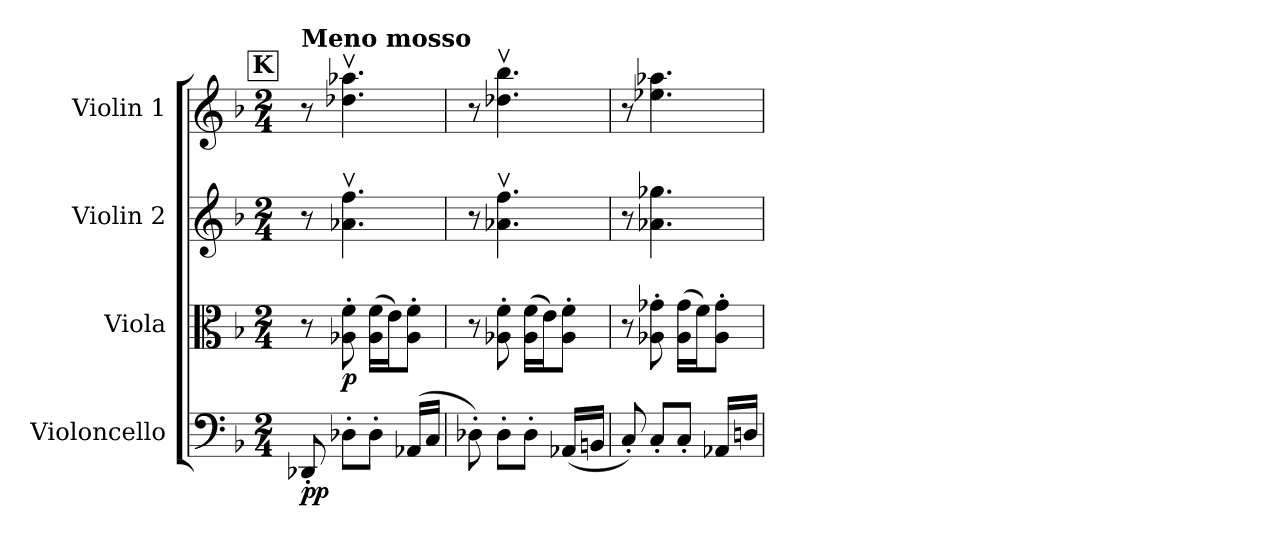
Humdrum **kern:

**kern	**dynam	**kern	**dynam	**kern	**dynam	**kern	**dynam
*part4	*part4	*part3	*part3	*part2	*part2	*part1	*part1
*staff4	*staff4	*staff3	*staff3	*staff2	*staff2	*staff1	*staff1
*I"Violoncello	*	*I"Viola	*	*I"Violin 2	*	*I"Violin 1	*
*I'Vc	*	*I'Vla	*	*I'Vln	*	*I'Vln	*
!!LO:LB:g=z
*clefF4	*	*clefC3	*	*clefG2	*	*clefG2	*
*k[b-]	*	*k[b-]	*	*k[b-]	*	*k[b-]	*
*M2/4	*	*M2/4	*	*M2/4	*	*M2/4	*
!!LO:REH:place=s1:a:B:cj:fs=14:t=K
=195	=195	=195	=195	=195	=195	=195	=195
*	*	*	*	*^	*	*^	*
!	!	!	!	!	!	!	!LO:TX:a:B:t=Meno mosso	!	!
!	!LO:DY:b	!	!	!	!	!	!	!	!
!	!LO:DY:n=1:b	!	!	!	!	!	!	!	!
8DD-X'/	p p	8r	.	8r	8ryy	.	8r	8ryy	.
!	!	!	!LO:DY:b	!	!	!LO:DY:b	!	!	!
!	!	!	!	!	!	!LO:DY:n=1:b	!	!	!LO:DY:b
!	!	!	!	!	!	!	!	!	!LO:DY:n=1:b
8D-X'\L	.	8A-X\' 8f\'	p	4.a-X\v 4.ff\v	8ryy	p other-dynamics	4.dd-X\v 4.aa-X\v	8ryy	p other-dynamics
8D-'\J	.	(16A-\ 16f\LL	.	.	4ryy	.	.	4ryy	.
.	.	16e\J)	.	.	.	.	.	.	.
(16AA-X/LL	.	8A-\' 8f\'J	.	.	.	.	.	.	.
16C/JJ	.	.	.	.	.	.	.	.	.
!!LO:PB:g=z	!!
=196	=196	=196	=196	=196	=196	=196	=196	=196	=196
8D-X'\)	.	8r	.	8r	8ryy	.	8r	8ryy	.
8D-'\L	.	8A-X\' 8f\'	.	4.a-X\v 4.ff\v	8ryy	.	4.dd-X\v 4.bb-\v	8ryy	.
8D-'\J	.	(16A-\ 16f\LL	.	.	4ryy	.	.	4ryy	.
.	.	16e\J)	.	.	.	.	.	.	.
(16AA-X/LL	.	8A-\' 8f\'J	.	.	.	.	.	.	.
16BBn/JJ	.	.	.	.	.	.	.	.	.
=197	=197	=197	=197	=197	=197	=197	=197	=197	=197
8C'/)	.	8r	.	8r	8ryy	.	8r	8ryy	.
8C'/L	.	8A-X\' 8g-X\'	.	4.a-X\ 4.gg-X\	8ryy	.	4.ee-X\ 4.aa-X\	8ryy	.
8C'/J	.	(16A-\ 16g-\LL	.	.	4ryy	.	.	4ryy	.
.	.	16f\J)	.	.	.	.	.	.	.
16AA-X/LL	.	8A-\' 8g-\'J	.	.	.	.	.	.	.
16Dn/JJ	.	.	.	.	.	.	.	.	.
*	*	*	*	*v	*v	*	*	*	*
*	*	*	*	*	*	*v	*v	*
=	=	=	=	=	=	=	=
*-	*-	*-	*-	*-	*-	*-	*-
